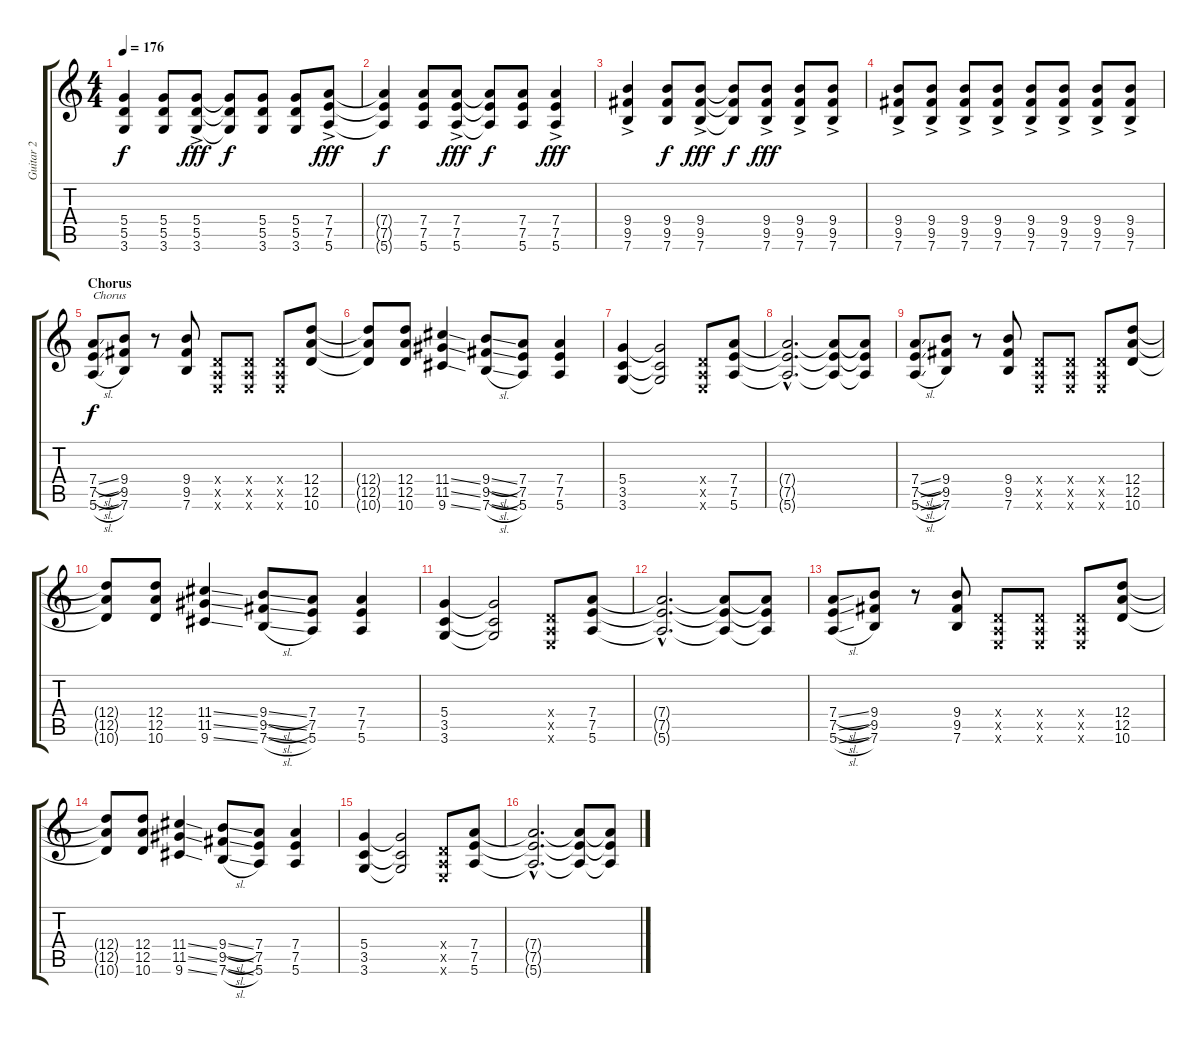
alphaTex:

\track ("Guitar 2" "Guitar 2") {instrument distortionguitar}
\staff {score tabs}
\tuning (E4 B3 G3 D3 A2 E2) {hide}
\ts (4 4)
\tempo 176
\clef g2
\ks c
(5.4{t} 5.5{t} 3.6{t}).4{dy f} (5.4 5.5 3.6).8 (5.4{ac} 5.5{ac} 3.6{ac}).8{dy fff} (5.4{t} 5.5{t} 3.6{t}).8{dy f} (5.4 5.5 3.6).8 (5.4 5.5 3.6).8 (7.4{ac} 7.5{ac} 5.6{ac}).8{dy fff} |
(7.4{t} 7.5{t} 5.6{t}).4{dy f} (7.4 7.5 5.6).8 (7.4{ac} 7.5{ac} 5.6{ac}).8{dy fff} (7.4{t} 7.5{t} 5.6{t}).8{dy f} (7.4 7.5 5.6).8 (7.4{ac} 7.5{ac} 5.6{ac}).4{dy fff} |
(9.4{ac} 9.5{ac} 7.6{ac}).4 (9.4 9.5 7.6).8{dy f} (9.4{ac} 9.5{ac} 7.6{ac}).8{dy fff} (9.4{t} 9.5{t} 7.6{t}).8{dy f} (9.4{ac} 9.5{ac} 7.6{ac}).8{dy fff} (9.4{ac} 9.5{ac} 7.6{ac}).8 (9.4{ac} 9.5{ac} 7.6{ac}).8 |
(9.4{ac} 9.5{ac} 7.6{ac}).8 (9.4{ac} 9.5{ac} 7.6{ac}).8 (9.4{ac} 9.5{ac} 7.6{ac}).8 (9.4{ac} 9.5{ac} 7.6{ac}).8 (9.4{ac} 9.5{ac} 7.6{ac}).8 (9.4{ac} 9.5{ac} 7.6{ac}).8 (9.4{ac} 9.5{ac} 7.6{ac}).8 (9.4{ac} 9.5{ac} 7.6{ac}).8 |
\section ("" "Chorus")
(7.4{sl} 7.5{sl} 5.6{sl}).8{txt "Chorus" dy f} (9.4 9.5 7.6).8 r.8 (9.4 9.5 7.6).8 (0.4{x} 0.5{x} 0.6{x}).8 (0.4{x} 0.5{x} 0.6{x}).8 (0.4{x} 0.5{x} 0.6{x}).8 (12.4 12.5 10.6).8 |
(12.4{t} 12.5{t} 10.6{t}).8 (12.4 12.5 10.6).8 (11.4{ss} 11.5{ss} 9.6{ss}).4 (9.4{sl} 9.5{sl} 7.6{sl}).8 (7.4 7.5 5.6).8 (7.4 7.5 5.6).4 |
(5.4 3.5 3.6).4 (5.4{t} 3.5{t} 3.6{t}).2 (0.4{x} 0.5{x} 0.6{x}).8 (7.4 7.5 5.6).8 |
(7.4{hac t} 7.5{hac t} 5.6{hac t}).2{d} (7.4{t} 7.5{t} 5.6{t}).8 (7.4{t} 7.5{t} 5.6{t}).8 |
(7.4{sl} 7.5{sl} 5.6{sl}).8 (9.4 9.5 7.6).8 r.8 (9.4 9.5 7.6).8 (0.4{x} 0.5{x} 0.6{x}).8 (0.4{x} 0.5{x} 0.6{x}).8 (0.4{x} 0.5{x} 0.6{x}).8 (12.4 12.5 10.6).8 |
(12.4{t} 12.5{t} 10.6{t}).8 (12.4 12.5 10.6).8 (11.4{ss} 11.5{ss} 9.6{ss}).4 (9.4{sl} 9.5{sl} 7.6{sl}).8 (7.4 7.5 5.6).8 (7.4 7.5 5.6).4 |
(5.4 3.5 3.6).4 (5.4{t} 3.5{t} 3.6{t}).2 (0.4{x} 0.5{x} 0.6{x}).8 (7.4 7.5 5.6).8 |
(7.4{hac t} 7.5{hac t} 5.6{hac t}).2{d} (7.4{t} 7.5{t} 5.6{t}).8 (7.4{t} 7.5{t} 5.6{t}).8 |
(7.4{sl} 7.5{sl} 5.6{sl}).8 (9.4 9.5 7.6).8 r.8 (9.4 9.5 7.6).8 (0.4{x} 0.5{x} 0.6{x}).8 (0.4{x} 0.5{x} 0.6{x}).8 (0.4{x} 0.5{x} 0.6{x}).8 (12.4 12.5 10.6).8 |
(12.4{t} 12.5{t} 10.6{t}).8 (12.4 12.5 10.6).8 (11.4{ss} 11.5{ss} 9.6{ss}).4 (9.4{sl} 9.5{sl} 7.6{sl}).8 (7.4 7.5 5.6).8 (7.4 7.5 5.6).4 |
(5.4 3.5 3.6).4 (5.4{t} 3.5{t} 3.6{t}).2 (0.4{x} 0.5{x} 0.6{x}).8 (7.4 7.5 5.6).8 |
(7.4{hac t} 7.5{hac t} 5.6{hac t}).2{d} (7.4{t} 7.5{t} 5.6{t}).8 (7.4{t} 7.5{t} 5.6{t}).8
